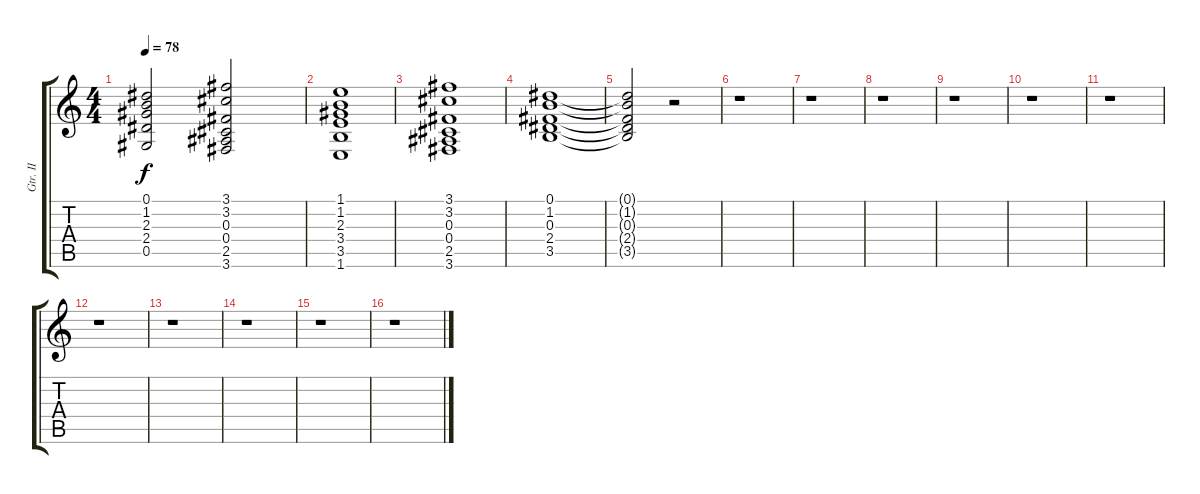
\track ("Gtr. II" "Gtr. II") {instrument overdrivenguitar}
\staff {score tabs}
\tuning (Eb4 Bb3 Gb3 Db3 Ab2 Eb2) {hide}
\ts (4 4)
\tempo 78
\clef g2
\ks c
(0.1 1.2 2.3 2.4 0.5).2{dy f} (3.1 3.2 0.3 0.4 2.5 3.6).2 |
(1.1 1.2 2.3 3.4 3.5 1.6).1 |
(3.1 3.2 0.3 0.4 2.5 3.6).1 |
(0.1 1.2 0.3 2.4 3.5).1 |
(0.1{t} 1.2{t} 0.3{t} 2.4{t} 3.5{t}).2 r.2 |
r.1 |
r.1 |
r.1 |
r.1 |
r.1 |
r.1 |
r.1 |
r.1 |
r.1 |
r.1 |
r.1
